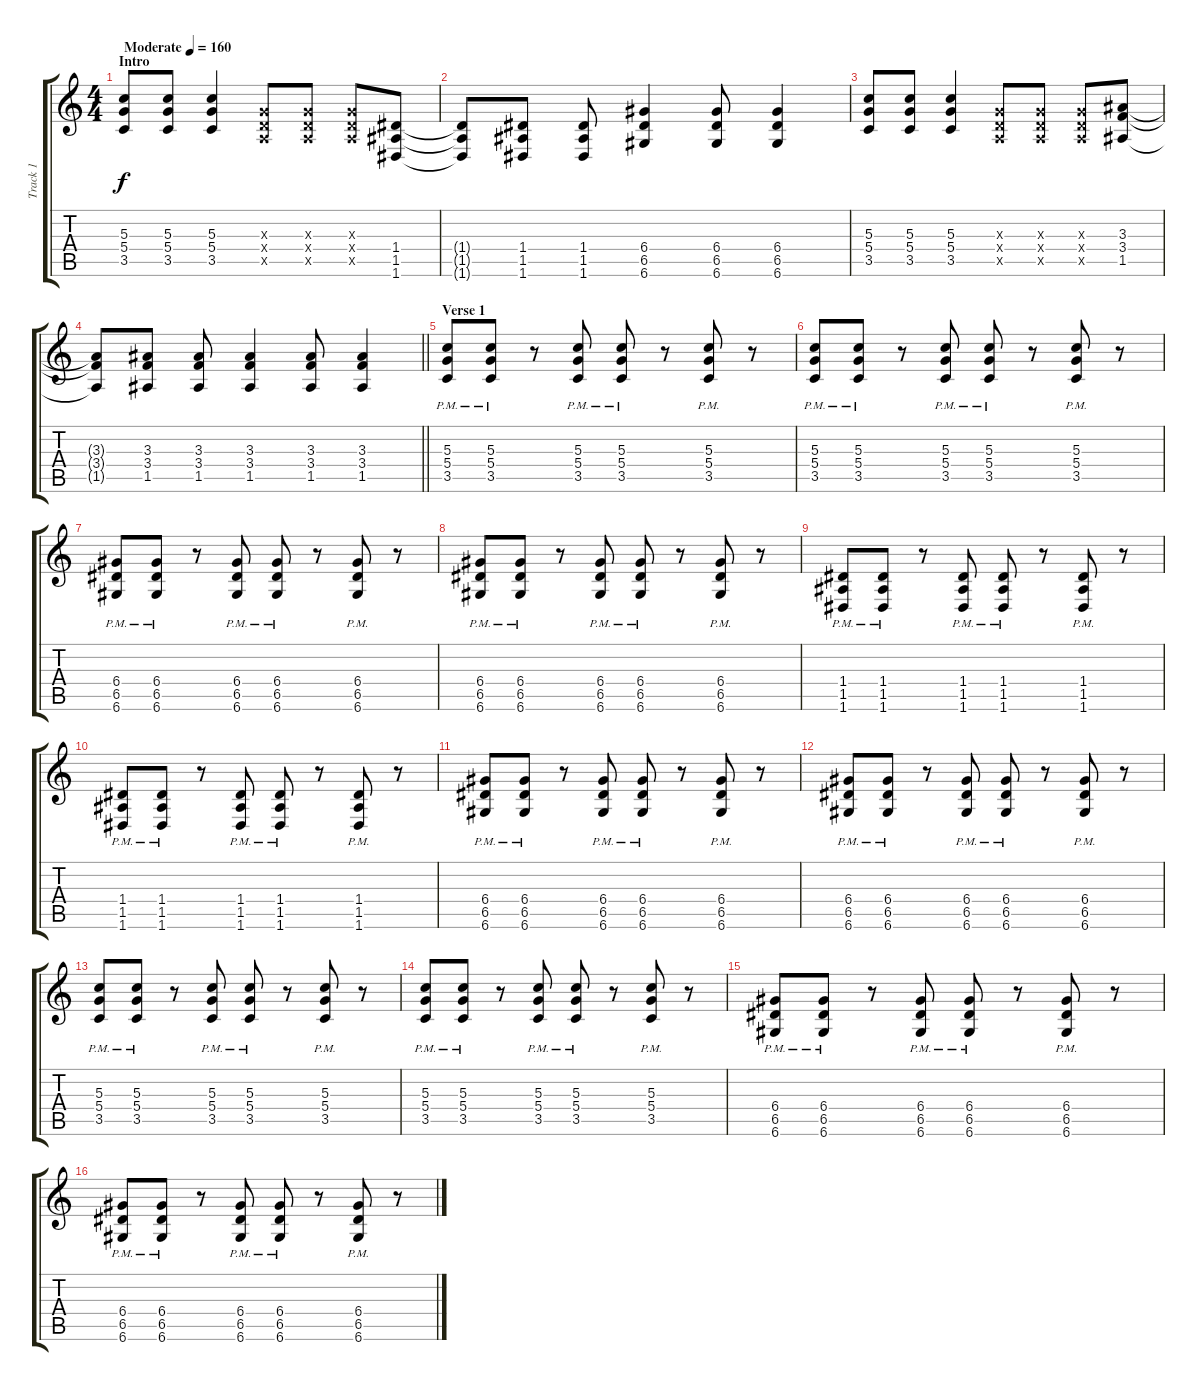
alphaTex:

\track ("Track 1" "Track 1") {instrument overdrivenguitar}
\staff {score tabs}
\tuning (E4 B3 G3 D3 A2 D2) {hide}
\ts (4 4)
\section ("" "Intro")
\tempo (160 "Moderate")
\clef g2
\ks c
(5.3 5.4 3.5).8{dy f instrument overdrivenguitar} (5.3 5.4 3.5).8 (5.3 5.4 3.5).4 (0.3{x} 0.4{x} 0.5{x}).8 (0.3{x} 0.4{x} 0.5{x}).8 (0.3{x} 0.4{x} 0.5{x}).8 (1.4 1.5 1.6).8 |
(1.4{t} 1.5{t} 1.6{t}).8 (1.4 1.5 1.6).8 (1.4 1.5 1.6).8 (6.4 6.5 6.6).4 (6.4 6.5 6.6).8 (6.4 6.5 6.6).4 |
(5.3 5.4 3.5).8 (5.3 5.4 3.5).8 (5.3 5.4 3.5).4 (0.3{x} 0.4{x} 0.5{x}).8 (0.3{x} 0.4{x} 0.5{x}).8 (0.3{x} 0.4{x} 0.5{x}).8 (3.3 3.4 1.5).8 |
\barLineRight lightlight
(3.3{t} 3.4{t} 1.5{t}).8 (3.3 3.4 1.5).8 (3.3 3.4 1.5).8 (3.3 3.4 1.5).4 (3.3 3.4 1.5).8 (3.3 3.4 1.5).4 |
\section ("" "Verse 1")
(5.3{pm} 5.4{pm} 3.5{pm}).8 (5.3{pm} 5.4{pm} 3.5{pm}).8 r.8 (5.3{pm} 5.4{pm} 3.5{pm}).8 (5.3{pm} 5.4{pm} 3.5{pm}).8 r.8 (5.3{pm} 5.4{pm} 3.5{pm}).8 r.8 |
(5.3{pm} 5.4{pm} 3.5{pm}).8 (5.3{pm} 5.4{pm} 3.5{pm}).8 r.8 (5.3{pm} 5.4{pm} 3.5{pm}).8 (5.3{pm} 5.4{pm} 3.5{pm}).8 r.8 (5.3{pm} 5.4{pm} 3.5{pm}).8 r.8 |
(6.4{pm} 6.5{pm} 6.6{pm}).8 (6.4{pm} 6.5{pm} 6.6{pm}).8 r.8 (6.4{pm} 6.5{pm} 6.6{pm}).8 (6.4{pm} 6.5{pm} 6.6{pm}).8 r.8 (6.4{pm} 6.5{pm} 6.6{pm}).8 r.8 |
(6.4{pm} 6.5{pm} 6.6{pm}).8 (6.4{pm} 6.5{pm} 6.6{pm}).8 r.8 (6.4{pm} 6.5{pm} 6.6{pm}).8 (6.4{pm} 6.5{pm} 6.6{pm}).8 r.8 (6.4{pm} 6.5{pm} 6.6{pm}).8 r.8 |
(1.4{pm} 1.5{pm} 1.6{pm}).8 (1.4{pm} 1.5{pm} 1.6{pm}).8 r.8 (1.4{pm} 1.5{pm} 1.6{pm}).8 (1.4{pm} 1.5{pm} 1.6{pm}).8 r.8 (1.4{pm} 1.5{pm} 1.6{pm}).8 r.8 |
(1.4{pm} 1.5{pm} 1.6{pm}).8 (1.4{pm} 1.5{pm} 1.6{pm}).8 r.8 (1.4{pm} 1.5{pm} 1.6{pm}).8 (1.4{pm} 1.5{pm} 1.6{pm}).8 r.8 (1.4{pm} 1.5{pm} 1.6{pm}).8 r.8 |
(6.4{pm} 6.5{pm} 6.6{pm}).8 (6.4{pm} 6.5{pm} 6.6{pm}).8 r.8 (6.4{pm} 6.5{pm} 6.6{pm}).8 (6.4{pm} 6.5{pm} 6.6{pm}).8 r.8 (6.4{pm} 6.5{pm} 6.6{pm}).8 r.8 |
(6.4{pm} 6.5{pm} 6.6{pm}).8 (6.4{pm} 6.5{pm} 6.6{pm}).8 r.8 (6.4{pm} 6.5{pm} 6.6{pm}).8 (6.4{pm} 6.5{pm} 6.6{pm}).8 r.8 (6.4{pm} 6.5{pm} 6.6{pm}).8 r.8 |
(5.3{pm} 5.4{pm} 3.5{pm}).8 (5.3{pm} 5.4{pm} 3.5{pm}).8 r.8 (5.3{pm} 5.4{pm} 3.5{pm}).8 (5.3{pm} 5.4{pm} 3.5{pm}).8 r.8 (5.3{pm} 5.4{pm} 3.5{pm}).8 r.8 |
(5.3{pm} 5.4{pm} 3.5{pm}).8 (5.3{pm} 5.4{pm} 3.5{pm}).8 r.8 (5.3{pm} 5.4{pm} 3.5{pm}).8 (5.3{pm} 5.4{pm} 3.5{pm}).8 r.8 (5.3{pm} 5.4{pm} 3.5{pm}).8 r.8 |
(6.4{pm} 6.5{pm} 6.6{pm}).8 (6.4{pm} 6.5{pm} 6.6{pm}).8 r.8 (6.4{pm} 6.5{pm} 6.6{pm}).8 (6.4{pm} 6.5{pm} 6.6{pm}).8 r.8 (6.4{pm} 6.5{pm} 6.6{pm}).8 r.8 |
(6.4{pm} 6.5{pm} 6.6{pm}).8 (6.4{pm} 6.5{pm} 6.6{pm}).8 r.8 (6.4{pm} 6.5{pm} 6.6{pm}).8 (6.4{pm} 6.5{pm} 6.6{pm}).8 r.8 (6.4{pm} 6.5{pm} 6.6{pm}).8 r.8
